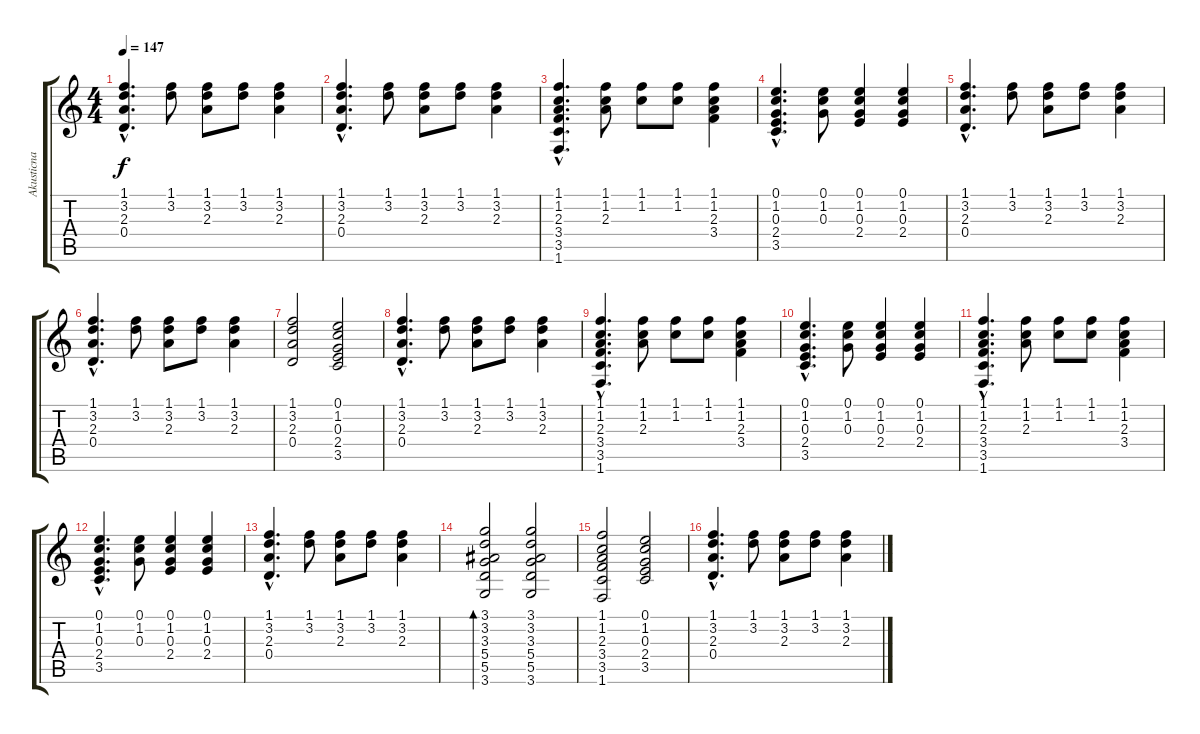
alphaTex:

\track ("Akusticna gitara" "Akusticna ") {instrument acousticguitarsteel}
\staff {score tabs}
\tuning (E4 B3 G3 D3 A2 E2) {hide}
\ts (4 4)
\tempo 147
\clef g2
\ks c
(1.1{hac} 3.2{hac} 2.3{hac} 0.4{hac}).4{d dy f} (1.1 3.2).8 (1.1 3.2 2.3).8 (1.1 3.2).8 (1.1 3.2 2.3).4 |
(1.1{hac} 3.2{hac} 2.3{hac} 0.4{hac}).4{d} (1.1 3.2).8 (1.1 3.2 2.3).8 (1.1 3.2).8 (1.1 3.2 2.3).4 |
(1.1{hac} 1.2{hac} 2.3{hac} 3.4{hac} 3.5{hac} 1.6{hac}).4{d} (1.1 1.2 2.3).8 (1.1 1.2).8 (1.1 1.2).8 (1.1 1.2 2.3 3.4).4 |
(0.1{hac} 1.2{hac} 0.3{hac} 2.4{hac} 3.5{hac}).4{d} (0.1 1.2 0.3).8 (0.1 1.2 0.3 2.4).4 (0.1 1.2 0.3 2.4).4 |
(1.1{hac} 3.2{hac} 2.3{hac} 0.4{hac}).4{d} (1.1 3.2).8 (1.1 3.2 2.3).8 (1.1 3.2).8 (1.1 3.2 2.3).4 |
(1.1{hac} 3.2{hac} 2.3{hac} 0.4{hac}).4{d} (1.1 3.2).8 (1.1 3.2 2.3).8 (1.1 3.2).8 (1.1 3.2 2.3).4 |
(1.1 3.2 2.3 0.4).2 (0.1 1.2 0.3 2.4 3.5).2 |
(1.1{hac} 3.2{hac} 2.3{hac} 0.4{hac}).4{d} (1.1 3.2).8 (1.1 3.2 2.3).8 (1.1 3.2).8 (1.1 3.2 2.3).4 |
(1.1{hac} 1.2{hac} 2.3{hac} 3.4{hac} 3.5{hac} 1.6{hac}).4{d} (1.1 1.2 2.3).8 (1.1 1.2).8 (1.1 1.2).8 (1.1 1.2 2.3 3.4).4 |
(0.1{hac} 1.2{hac} 0.3{hac} 2.4{hac} 3.5{hac}).4{d} (0.1 1.2 0.3).8 (0.1 1.2 0.3 2.4).4 (0.1 1.2 0.3 2.4).4 |
(1.1{hac} 1.2{hac} 2.3{hac} 3.4{hac} 3.5{hac} 1.6{hac}).4{d} (1.1 1.2 2.3).8 (1.1 1.2).8 (1.1 1.2).8 (1.1 1.2 2.3 3.4).4 |
(0.1{hac} 1.2{hac} 0.3{hac} 2.4{hac} 3.5{hac}).4{d} (0.1 1.2 0.3).8 (0.1 1.2 0.3 2.4).4 (0.1 1.2 0.3 2.4).4 |
(1.1{hac} 3.2{hac} 2.3{hac} 0.4{hac}).4{d} (1.1 3.2).8 (1.1 3.2 2.3).8 (1.1 3.2).8 (1.1 3.2 2.3).4 |
(3.1 3.2 3.3 5.4 5.5 3.6).2{bd 480} (3.1 3.2 3.3 5.4 5.5 3.6).2 |
(1.1 1.2 2.3 3.4 3.5 1.6).2 (0.1 1.2 0.3 2.4 3.5).2 |
(1.1{hac} 3.2{hac} 2.3{hac} 0.4{hac}).4{d} (1.1 3.2).8 (1.1 3.2 2.3).8 (1.1 3.2).8 (1.1 3.2 2.3).4
